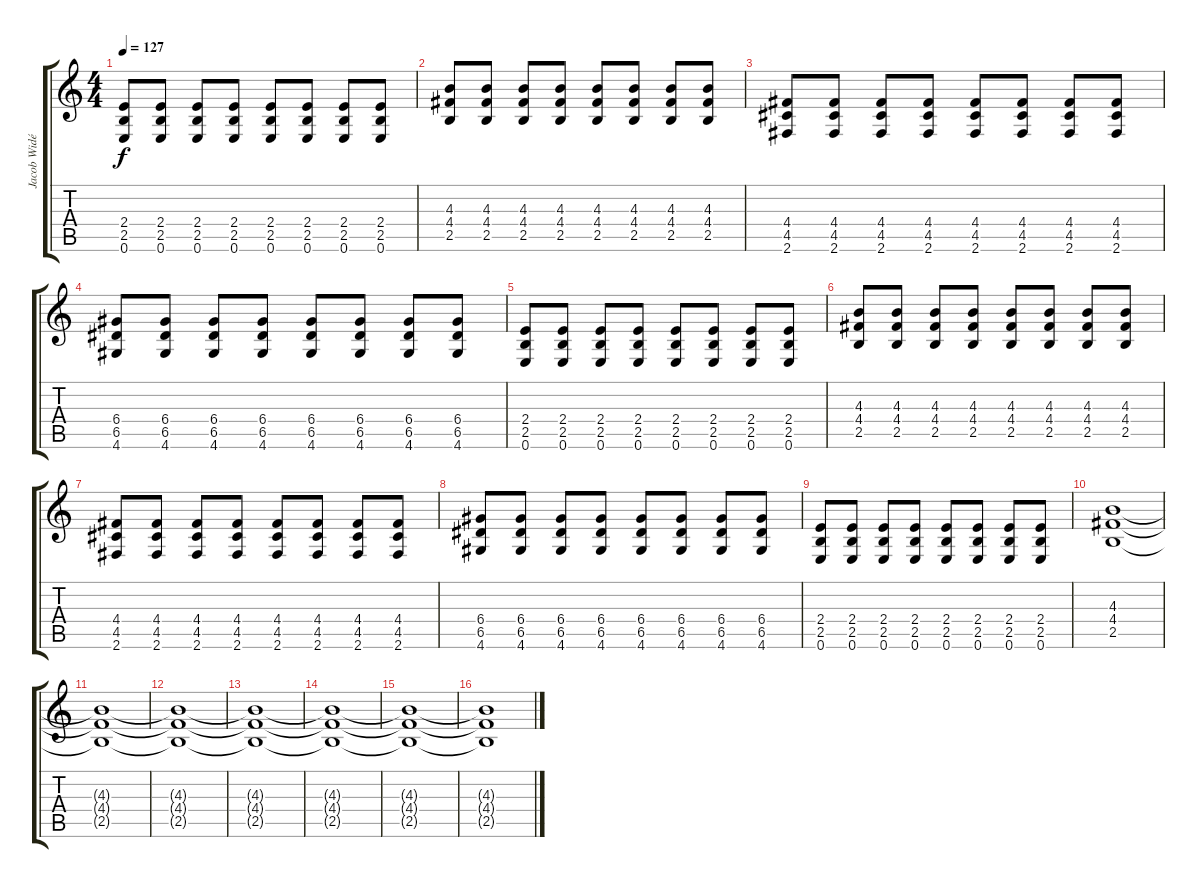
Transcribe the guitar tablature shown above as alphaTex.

\track ("Jacob Widén" "Jacob Widé") {instrument distortionguitar}
\staff {score tabs}
\tuning (E4 B3 G3 D3 A2 E2) {hide}
\ts (4 4)
\tempo 127
\clef g2
\ks c
(2.4 2.5 0.6).8{dy f} (2.4 2.5 0.6).8 (2.4 2.5 0.6).8 (2.4 2.5 0.6).8 (2.4 2.5 0.6).8 (2.4 2.5 0.6).8 (2.4 2.5 0.6).8 (2.4 2.5 0.6).8 |
(4.3 4.4 2.5).8 (4.3 4.4 2.5).8 (4.3 4.4 2.5).8 (4.3 4.4 2.5).8 (4.3 4.4 2.5).8 (4.3 4.4 2.5).8 (4.3 4.4 2.5).8 (4.3 4.4 2.5).8 |
(4.4 4.5 2.6).8 (4.4 4.5 2.6).8 (4.4 4.5 2.6).8 (4.4 4.5 2.6).8 (4.4 4.5 2.6).8 (4.4 4.5 2.6).8 (4.4 4.5 2.6).8 (4.4 4.5 2.6).8 |
(6.4 6.5 4.6).8 (6.4 6.5 4.6).8 (6.4 6.5 4.6).8 (6.4 6.5 4.6).8 (6.4 6.5 4.6).8 (6.4 6.5 4.6).8 (6.4 6.5 4.6).8 (6.4 6.5 4.6).8 |
(2.4 2.5 0.6).8 (2.4 2.5 0.6).8 (2.4 2.5 0.6).8 (2.4 2.5 0.6).8 (2.4 2.5 0.6).8 (2.4 2.5 0.6).8 (2.4 2.5 0.6).8 (2.4 2.5 0.6).8 |
(4.3 4.4 2.5).8 (4.3 4.4 2.5).8 (4.3 4.4 2.5).8 (4.3 4.4 2.5).8 (4.3 4.4 2.5).8 (4.3 4.4 2.5).8 (4.3 4.4 2.5).8 (4.3 4.4 2.5).8 |
(4.4 4.5 2.6).8 (4.4 4.5 2.6).8 (4.4 4.5 2.6).8 (4.4 4.5 2.6).8 (4.4 4.5 2.6).8 (4.4 4.5 2.6).8 (4.4 4.5 2.6).8 (4.4 4.5 2.6).8 |
(6.4 6.5 4.6).8 (6.4 6.5 4.6).8 (6.4 6.5 4.6).8 (6.4 6.5 4.6).8 (6.4 6.5 4.6).8 (6.4 6.5 4.6).8 (6.4 6.5 4.6).8 (6.4 6.5 4.6).8 |
(2.4 2.5 0.6).8 (2.4 2.5 0.6).8 (2.4 2.5 0.6).8 (2.4 2.5 0.6).8 (2.4 2.5 0.6).8 (2.4 2.5 0.6).8 (2.4 2.5 0.6).8 (2.4 2.5 0.6).8 |
(4.3 4.4 2.5).1{volume 7} |
(4.3{t} 4.4{t} 2.5{t}).1 |
(4.3{t} 4.4{t} 2.5{t}).1 |
(4.3{t} 4.4{t} 2.5{t}).1 |
(4.3{t} 4.4{t} 2.5{t}).1{volume 2} |
(4.3{t} 4.4{t} 2.5{t}).1 |
(4.3{t} 4.4{t} 2.5{t}).1
